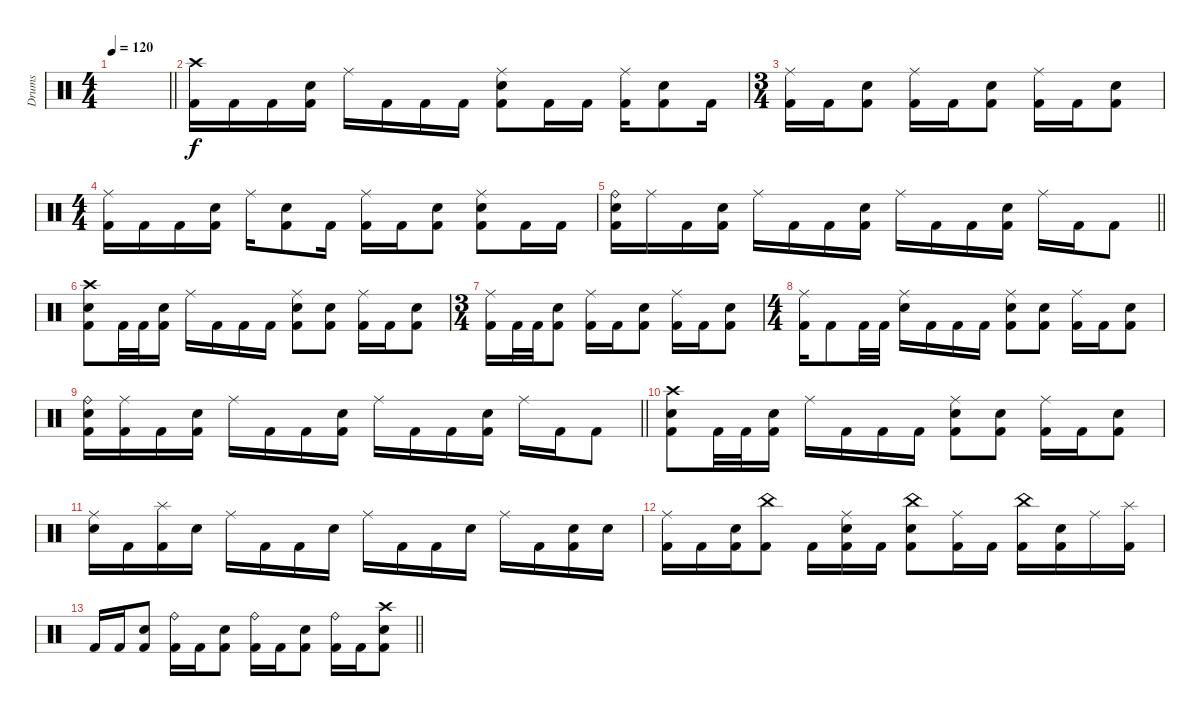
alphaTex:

\track ("Drums" "Drums") {instrument percussion}
\staff
\articulation defaults
\ts (4 4)
\tempo 120
\clef neutral
\barLineRight lightlight
\ks c
|
("Crash high (hit)" "Kick (hit) 2").16{dy f} "Kick (hit) 2".16 "Kick (hit) 2".16 ("Electric Snare (hit)" "Kick (hit) 2").16 "Ride (middle)".16 "Kick (hit) 2".16 "Kick (hit) 2".16 "Kick (hit) 2".16 ("Ride (middle)" "Electric Snare (hit)" "Kick (hit) 2").8 "Kick (hit) 2".16 "Kick (hit) 2".16 ("Ride (middle)" "Kick (hit) 2").16 ("Electric Snare (hit)" "Kick (hit) 2").8 "Kick (hit) 2".16 |
\ts (3 4)
("Ride (middle)" "Kick (hit) 2").16 "Kick (hit) 2".16 ("Electric Snare (hit)" "Kick (hit) 2").8 ("Ride (middle)" "Kick (hit) 2").16 "Kick (hit) 2".16 ("Electric Snare (hit)" "Kick (hit) 2").8 ("Ride (middle)" "Kick (hit) 2").16 "Kick (hit) 2".16 ("Electric Snare (hit)" "Kick (hit) 2").8 |
\ts (4 4)
("Ride (middle)" "Kick (hit) 2").16 "Kick (hit) 2".16 "Kick (hit) 2".16 ("Electric Snare (hit)" "Kick (hit) 2").16 "Ride (middle)".16 ("Electric Snare (hit)" "Kick (hit) 2").8 "Kick (hit) 2".16 ("Ride (middle)" "Kick (hit) 2").16 "Kick (hit) 2".16 ("Electric Snare (hit)" "Kick (hit) 2").8 ("Ride (middle)" "Electric Snare (hit)" "Kick (hit) 2").8 "Kick (hit) 2".16 "Kick (hit) 2".16 |
\barLineRight lightlight
("Ride (bell)" "Electric Snare (hit)" "Kick (hit) 2").16 "Ride (middle)".16 "Kick (hit) 2".16 ("Electric Snare (hit)" "Kick (hit) 2").16 "Ride (middle)".16 "Kick (hit) 2".16 "Kick (hit) 2".16 ("Electric Snare (hit)" "Kick (hit) 2").16 "Ride (middle)".16 "Kick (hit) 2".16 "Kick (hit) 2".16 ("Electric Snare (hit)" "Kick (hit) 2").16 "Ride (middle)".16 "Kick (hit) 2".16 "Kick (hit) 2".8 |
("Crash high (hit)" "Electric Snare (hit)" "Kick (hit) 2").8 "Kick (hit) 2".32 "Kick (hit) 2".32 ("Electric Snare (hit)" "Kick (hit) 2").16 "Ride (middle)".16 "Kick (hit) 2".16 "Kick (hit) 2".16 "Kick (hit) 2".16 ("Ride (middle)" "Electric Snare (hit)" "Kick (hit) 2").8 ("Electric Snare (hit)" "Kick (hit) 2").8 ("Ride (middle)" "Kick (hit) 2").16 "Kick (hit) 2".16 ("Electric Snare (hit)" "Kick (hit) 2").8 |
\ts (3 4)
("Ride (middle)" "Kick (hit) 2").16 "Kick (hit) 2".32 "Kick (hit) 2".32 ("Electric Snare (hit)" "Kick (hit) 2").8 ("Ride (middle)" "Kick (hit) 2").16 "Kick (hit) 2".16 ("Electric Snare (hit)" "Kick (hit) 2").8 ("Ride (middle)" "Kick (hit) 2").16 "Kick (hit) 2".16 ("Electric Snare (hit)" "Kick (hit) 2").8 |
\ts (4 4)
("Ride (middle)" "Kick (hit) 2").16 "Kick (hit) 2".8 "Kick (hit) 2".32 "Kick (hit) 2".32 ("Ride (middle)" "Electric Snare (hit)").16 "Kick (hit) 2".16 "Kick (hit) 2".16 "Kick (hit) 2".16 ("Ride (middle)" "Electric Snare (hit)" "Kick (hit) 2").8 ("Electric Snare (hit)" "Kick (hit) 2").8 ("Ride (middle)" "Kick (hit) 2").16 "Kick (hit) 2".16 ("Electric Snare (hit)" "Kick (hit) 2").8 |
\barLineRight lightlight
("Ride (bell)" "Electric Snare (hit)" "Kick (hit) 2").16 ("Ride (middle)" "Kick (hit) 2").16 "Kick (hit) 2".16 ("Electric Snare (hit)" "Kick (hit) 2").16 "Ride (middle)".16 "Kick (hit) 2".16 "Kick (hit) 2".16 ("Electric Snare (hit)" "Kick (hit) 2").16 "Ride (middle)".16 "Kick (hit) 2".16 "Kick (hit) 2".16 ("Electric Snare (hit)" "Kick (hit) 2").16 "Ride (middle)".16 "Kick (hit) 2".16 "Kick (hit) 2".8 |
("Crash high (hit)" "Electric Snare (hit)" "Kick (hit) 2").8 "Kick (hit) 2".32 "Kick (hit) 2".32 ("Electric Snare (hit)" "Kick (hit) 2").16 "Ride (middle)".16 "Kick (hit) 2".16 "Kick (hit) 2".16 "Kick (hit) 2".16 ("Ride (middle)" "Electric Snare (hit)" "Kick (hit) 2").8 ("Electric Snare (hit)" "Kick (hit) 2").8 ("Ride (middle)" "Kick (hit) 2").16 "Kick (hit) 2".16 ("Electric Snare (hit)" "Kick (hit) 2").8 |
("Ride (middle)" "Electric Snare (hit)").16 "Kick (hit) 2".16 ("Splash (hit)" "Kick (hit) 2").16 "Electric Snare (hit)".16 "Ride (middle)".16 "Kick (hit) 2".16 "Kick (hit) 2".16 "Electric Snare (hit)".16 "Ride (middle)".16 "Kick (hit) 2".16 "Kick (hit) 2".16 "Electric Snare (hit)".16 "Ride (middle)".16 "Kick (hit) 2".16 ("Electric Snare (hit)" "Kick (hit) 2").16 "Electric Snare (hit)".16 |
("Ride (middle)" "Kick (hit) 2").16 "Kick (hit) 2".16 ("Electric Snare (hit)" "Kick (hit) 2").16 ("China (hit)" "Kick (hit) 2").8 "Kick (hit) 2".16 ("Ride (middle)" "Electric Snare (hit)" "Kick (hit) 2").16 "Kick (hit) 2".16 ("China (hit)" "Electric Snare (hit)" "Kick (hit) 2").8 ("Ride (middle)" "Kick (hit) 2").16 "Kick (hit) 2".16 ("China (hit)" "Kick (hit) 2").16 ("Electric Snare (hit)" "Kick (hit) 2").16 "Ride (middle)".16 ("Splash (hit)" "Kick (hit) 2").16 |
\barLineRight lightlight "Kick (hit) 2".16 "Kick (hit) 2".16
("Electric Snare (hit)" "Kick (hit) 2").8 ("Ride (bell)" "Kick (hit) 2").16 "Kick (hit) 2".16 ("Electric Snare (hit)" "Kick (hit) 2").8 ("Ride (bell)" "Kick (hit) 2").16 "Kick (hit) 2".16 ("Electric Snare (hit)" "Kick (hit) 2").8 ("Ride (bell)" "Kick (hit) 2").16 "Kick (hit) 2".16 ("Crash high (hit)" "Electric Snare (hit)" "Kick (hit) 2").8
